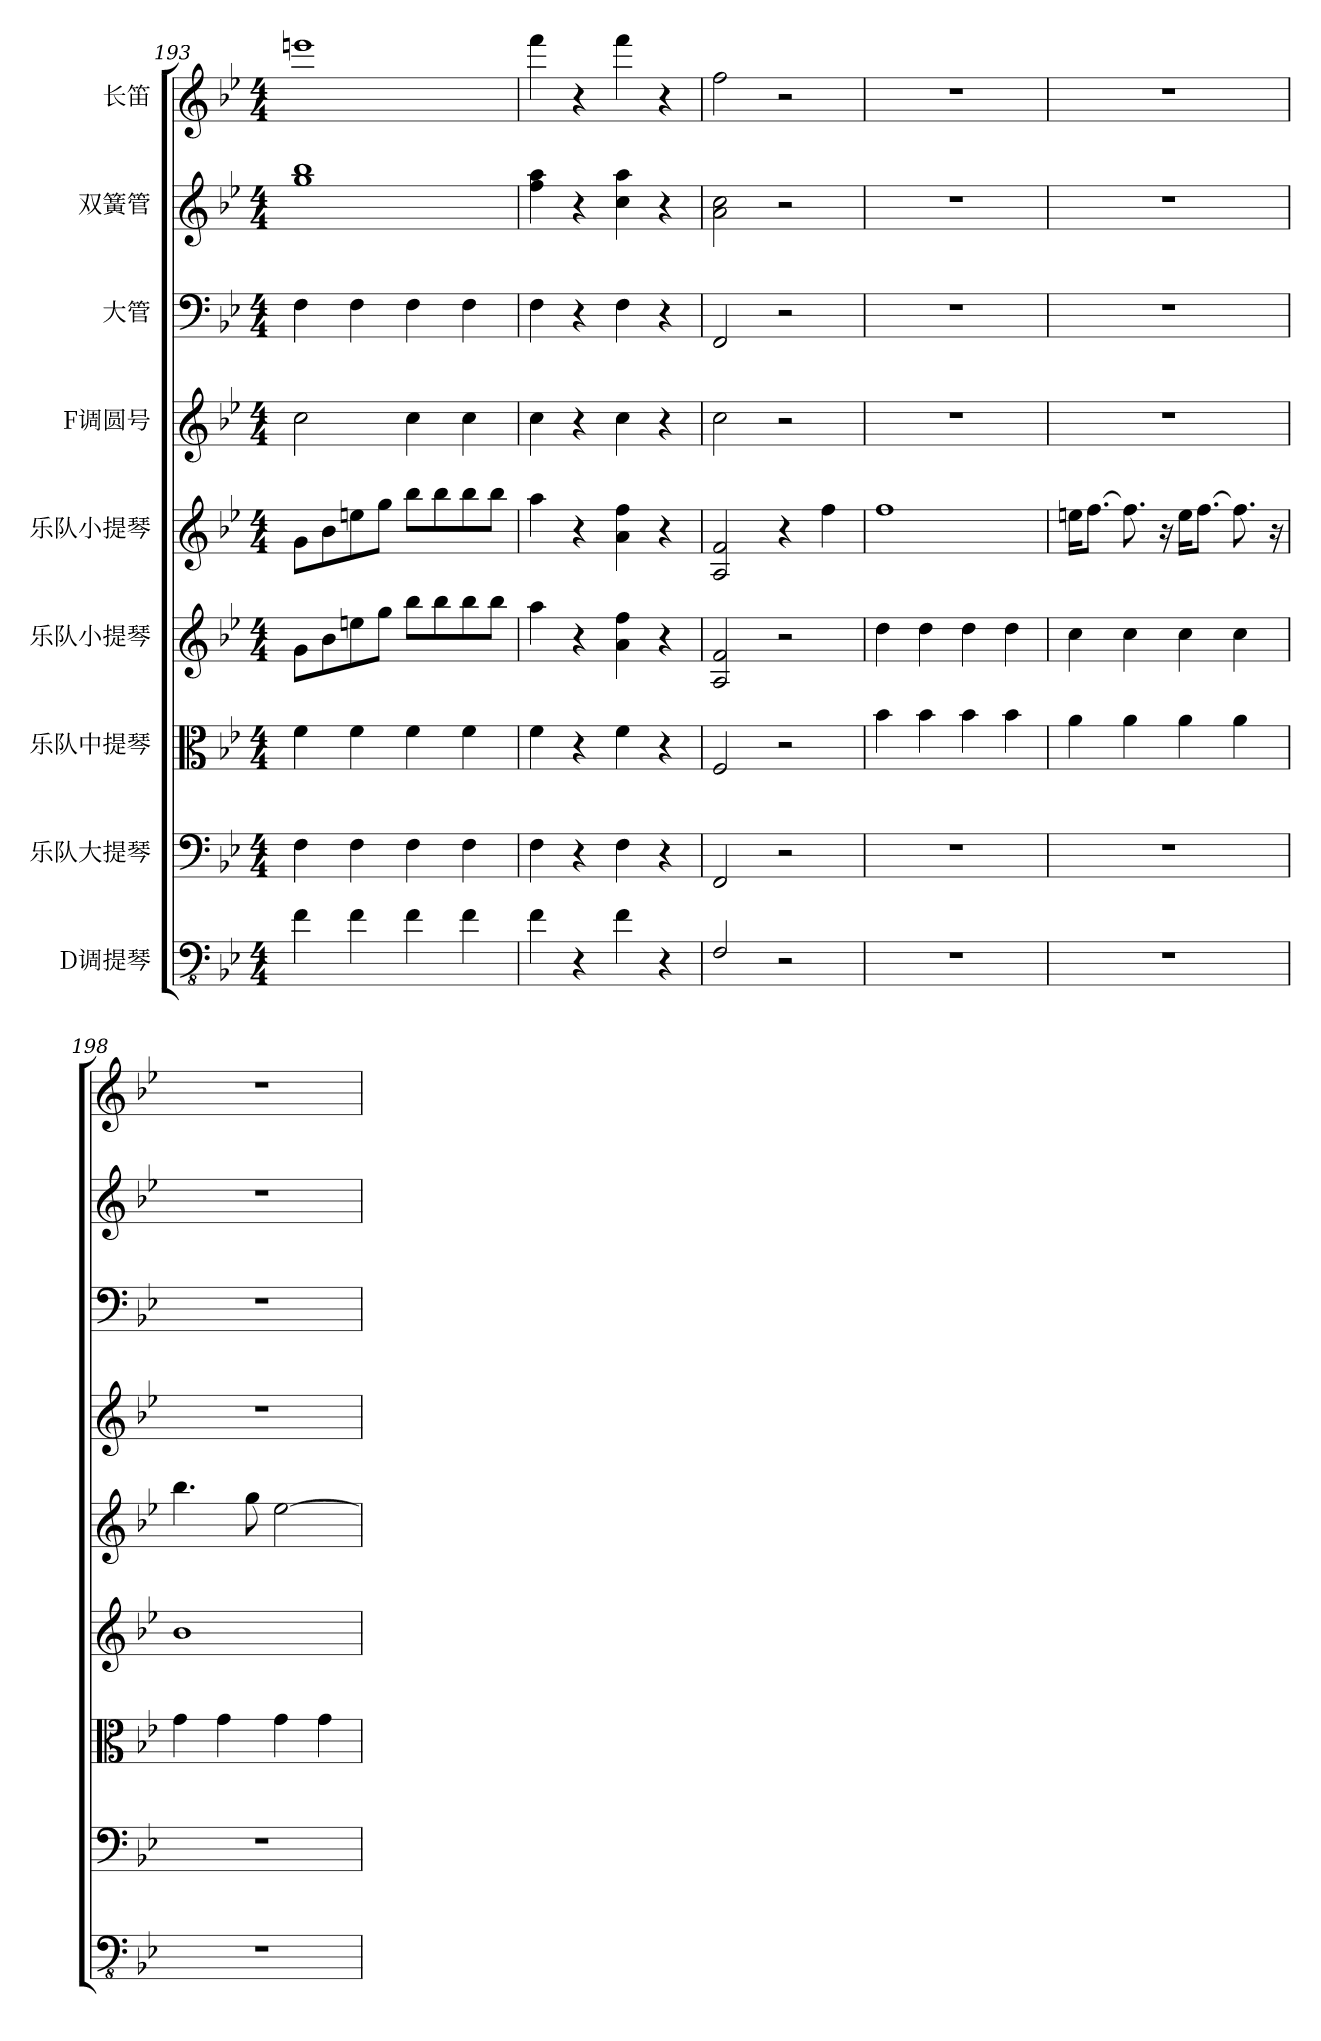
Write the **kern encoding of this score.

**kern	**kern	**kern	**kern	**kern	**kern	**kern	**kern	**kern
*part9	*part8	*part7	*part6	*part5	*part4	*part3	*part2	*part1
*staff9	*staff8	*staff7	*staff6	*staff5	*staff4	*staff3	*staff2	*staff1
*I"D调提琴	*I"乐队大提琴	*I"乐队中提琴	*I"乐队小提琴	*I"乐队小提琴	*I"F调圆号	*I"大管	*I"双簧管	*I"长笛
*clefFv4	*clefF4	*clefC3	*clefG2	*clefG2	*clefG2	*clefF4	*clefG2	*clefG2
*ITrd7c12	*	*	*	*	*ITrd4c7	*	*	*
*k[b-e-]	*k[b-e-]	*k[b-e-]	*k[b-e-]	*k[b-e-]	*k[b-e-a-]	*k[b-e-]	*k[b-e-]	*k[b-e-]
*M4/4	*M4/4	*M4/4	*M4/4	*M4/4	*M4/4	*M4/4	*M4/4	*M4/4
=193	=193	=193	=193	=193	=193	=193	=193	=193
4FF\	4F\	4f\	8g\L	8g\L	2f\	4F\	1gg 1bb-	1eeen
.	.	.	8b-\	8b-\	.	.	.	.
4FF\	4F\	4f\	8een\	8een\	.	4F\	.	.
.	.	.	8gg\J	8gg\J	.	.	.	.
4FF\	4F\	4f\	8bb-\L	8bb-\L	4f\	4F\	.	.
.	.	.	8bb-\	8bb-\	.	.	.	.
4FF\	4F\	4f\	8bb-\	8bb-\	4f\	4F\	.	.
.	.	.	8bb-\J	8bb-\J	.	.	.	.
=194	=194	=194	=194	=194	=194	=194	=194	=194
*	*	*	*	*	*	*	*	*MM252
4FF\	4F\	4f\	4aa\	4aa\	4f\	4F\	4ff\ 4aa\	4fff\
4r	4r	4r	4r	4r	4r	4r	4r	4r
*	*	*	*	*	*	*	*	*MM246
4FF\	4F\	4f\	4a\ 4ff\	4a\ 4ff\	4f\	4F\	4cc\ 4aa\	4fff\
4r	4r	4r	4r	4r	4r	4r	4r	4r
=195	=195	=195	=195	=195	=195	=195	=195	=195
*	*	*	*	*	*	*	*	*MM229
2FFF/	2FF/	2F/	2A/ 2f/	2A/ 2f/	2f\	2FF/	2a\ 2cc\	2ff\
2r	2r	2r	2r	4r	2r	2r	2r	2r
.	.	.	.	4ff\	.	.	.	.
!!LO:PB:g=z
=196	=196	=196	=196	=196	=196	=196	=196	=196
*	*	*	*	*	*	*	*	*MM264
1r	1r	4b-\	4dd\	1ff	1r	1r	1r	1r
.	.	4b-\	4dd\	.	.	.	.	.
.	.	4b-\	4dd\	.	.	.	.	.
.	.	4b-\	4dd\	.	.	.	.	.
=197	=197	=197	=197	=197	=197	=197	=197	=197
1r	1r	4a\	4cc\	16een\KL	1r	1r	1r	1r
.	.	.	.	[8.ff\J	.	.	.	.
.	.	4a\	4cc\	8.ff\]	.	.	.	.
.	.	.	.	16r	.	.	.	.
.	.	4a\	4cc\	16ee\KL	.	.	.	.
.	.	.	.	[8.ff\J	.	.	.	.
.	.	4a\	4cc\	8.ff\]	.	.	.	.
.	.	.	.	16r	.	.	.	.
=198	=198	=198	=198	=198	=198	=198	=198	=198
1r	1r	4g\	1b-	4.bb-\	1r	1r	1r	1r
.	.	4g\	.	.	.	.	.	.
.	.	.	.	8gg\	.	.	.	.
.	.	4g\	.	[2ee-\	.	.	.	.
.	.	4g\	.	.	.	.	.	.
=	=	=	=	=	=	=	=	=
*-	*-	*-	*-	*-	*-	*-	*-	*-
